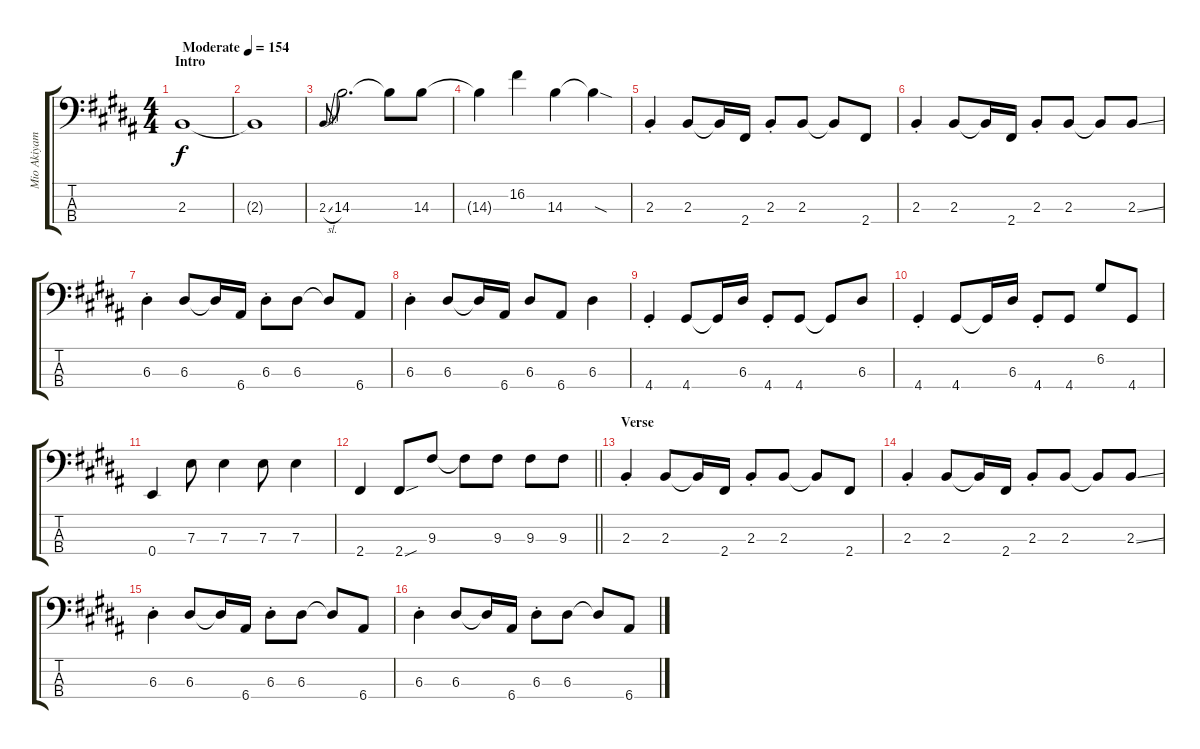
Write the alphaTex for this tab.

\track ("Mio Akiyama" "Mio Akiyam") {instrument electricbassfinger}
\staff {score tabs}
\tuning (G2 D2 A1 E1) {hide}
\ts (4 4)
\section ("" "Intro")
\tempo (154 "Moderate")
\clef f4
\ks b
2.3.1{dy f instrument electricbassfinger} |
2.3{t}.1 |
2.3{sl}.8{gr onbeat} 14.3.2{d} 14.3{t}.8 14.3.8 |
14.3{t}.4 16.2.4 14.3.4 14.3{sod t}.4 |
2.3{st}.4 2.3.8 2.3{t}.16 2.4.16 2.3{st}.8 2.3.8 2.3{t}.8 2.4.8 |
2.3{st}.4 2.3.8 2.3{t}.16 2.4.16 2.3{st}.8 2.3.8 2.3{t}.8 2.3{ss}.8 |
6.3{st}.4 6.3.8 6.3{t}.16 6.4.16 6.3{st}.8 6.3.8 6.3{t}.8 6.4.8 |
6.3{st}.4 6.3.8 6.3{t}.16 6.4.16 6.3.8 6.4.8 6.3.4 |
4.4{st}.4 4.4.8 4.4{t}.16 6.3.16 4.4{st}.8 4.4.8 4.4{t}.8 6.3.8 |
4.4{st}.4 4.4.8 4.4{t}.16 6.3.16 4.4{st}.8 4.4.8 6.2.8 4.4.8 |
0.4.4 7.3.8 7.3.4 7.3.8 7.3.4 |
\barLineRight lightlight
2.4.4 2.4{sou}.8 9.3.8 9.3{t}.8 9.3.8 9.3.8 9.3.8 |
\section ("" "Verse")
2.3{st}.4 2.3.8 2.3{t}.16 2.4.16 2.3{st}.8 2.3.8 2.3{t}.8 2.4.8 |
2.3{st}.4 2.3.8 2.3{t}.16 2.4.16 2.3{st}.8 2.3.8 2.3{t}.8 2.3{ss}.8 |
6.3{st}.4 6.3.8 6.3{t}.16 6.4.16 6.3{st}.8 6.3.8 6.3{t}.8 6.4.8 |
6.3{st}.4 6.3.8 6.3{t}.16 6.4.16 6.3{st}.8 6.3.8 6.3{t}.8 6.4.8
